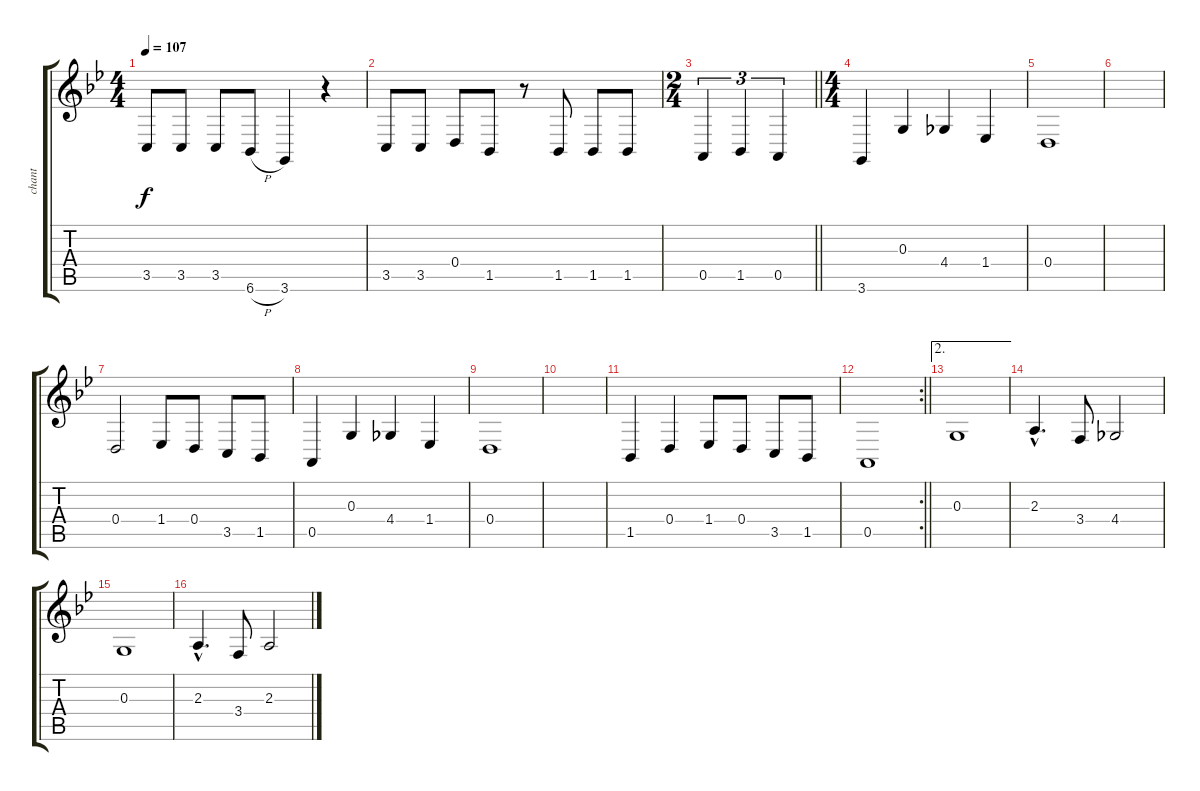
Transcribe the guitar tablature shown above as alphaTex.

\track ("chant" "chant") {instrument harpsichord}
\staff {score tabs}
\tuning (E4 B3 G3 D3 A2 E2) {hide}
\ts (4 4)
\tempo 107
\clef g2
\ks bb
3.5.8{dy f} 3.5.8 3.5.8 6.6{h}.8 3.6.4 r.4 |
3.5.8 3.5.8 0.4.8 1.5.8 r.8 1.5.8 1.5.8 1.5.8 |
\ts (2 4)
\barLineRight lightlight
0.5.4{tu (3 2)} 1.5.4{tu (3 2)} 0.5.4{tu (3 2)} |
\ts (4 4)
3.6.4 0.3.4 4.4.4 1.4.4 |
0.4.1 |
|
0.4.2 1.4.8 0.4.8 3.5.8 1.5.8 |
0.5.4 0.3.4 4.4.4 1.4.4 |
0.4.1 |
|
1.5.4 0.4.4 1.4.8 0.4.8 3.5.8 1.5.8 |
\rc 2
\barLineRight lightlight
0.5.1 |
\ae 2
0.3.1 |
2.3{hac}.4{d} 3.4.8 4.4.2 |
0.3.1 |
2.3{hac}.4{d} 3.4.8 2.3.2
